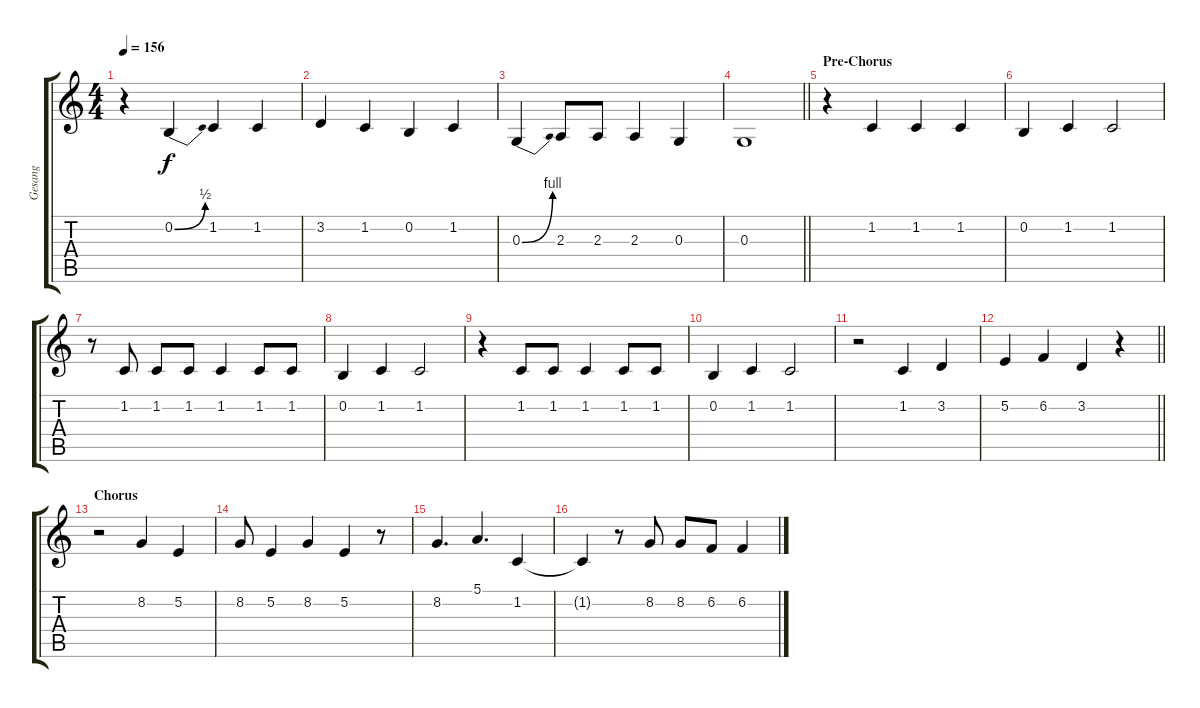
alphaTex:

\track ("Gesang" "Gesang") {instrument lead2sawtooth}
\staff {score tabs}
\tuning (E4 B3 G3 D3 A2 E2) {hide}
\ts (4 4)
\tempo 156
\clef g2
\ks c
r.4{dy f} 0.2{be (bend 0 0 60 2)}.4 1.2.4 1.2.4 |
3.2.4 1.2.4 0.2.4 1.2.4 |
0.3{be (bend 0 0 60 4)}.4 2.3.8 2.3.8 2.3.4 0.3.4 |
\barLineRight lightlight
0.3.1 |
\section ("" "Pre-Chorus")
r.4 1.2.4 1.2.4 1.2.4 |
0.2.4 1.2.4 1.2.2 |
r.8 1.2.8 1.2.8 1.2.8 1.2.4 1.2.8 1.2.8 |
0.2.4 1.2.4 1.2.2 |
r.4 1.2.8 1.2.8 1.2.4 1.2.8 1.2.8 |
0.2.4 1.2.4 1.2.2 |
r.2 1.2.4 3.2.4 |
\barLineRight lightlight
5.2.4 6.2.4 3.2.4 r.4 |
\section ("" "Chorus")
r.2 8.2.4 5.2.4 |
8.2.8 5.2.4 8.2.4 5.2.4 r.8 |
8.2.4{d} 5.1.4{d} 1.2.4 |
1.2{t}.4 r.8 8.2.8 8.2.8 6.2.8 6.2.4
